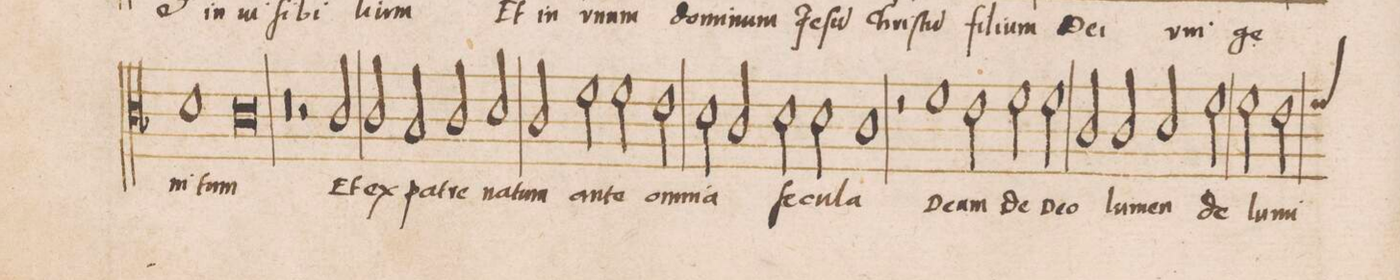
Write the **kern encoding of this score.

**kern	**text
*I"TENOR	*
*clefC3	*
*k[b-]	*
*met(C|)	*
*M2/1	*
1d	-ni-
0c	-tum
=19-	=19-
0r	.
=20-	=20-
2r	.
2c/	Et
=21-	=21-
2c/	ex
2B-/	pa-
2c/	-tre
2d/	na-
=22-	=22-
2c/	-tum
2f\	an-
2f\	-te
2e\	om-
=23	=23
2d\	-ni-
2c/	-a
2d\	ſe-
2d\	-cu-
=24-	=24-
1c	-la
2r	.
1f\	De-
=25-	=25-
2e\	-um
2f\	De
2f\	De-
=26	=26
2c/	-o
2c/	lu-
2d/	-men
2f\	de
=27	=27
2f\	lu-
2e\	-mi-
*custos:f	*
*-	*-
